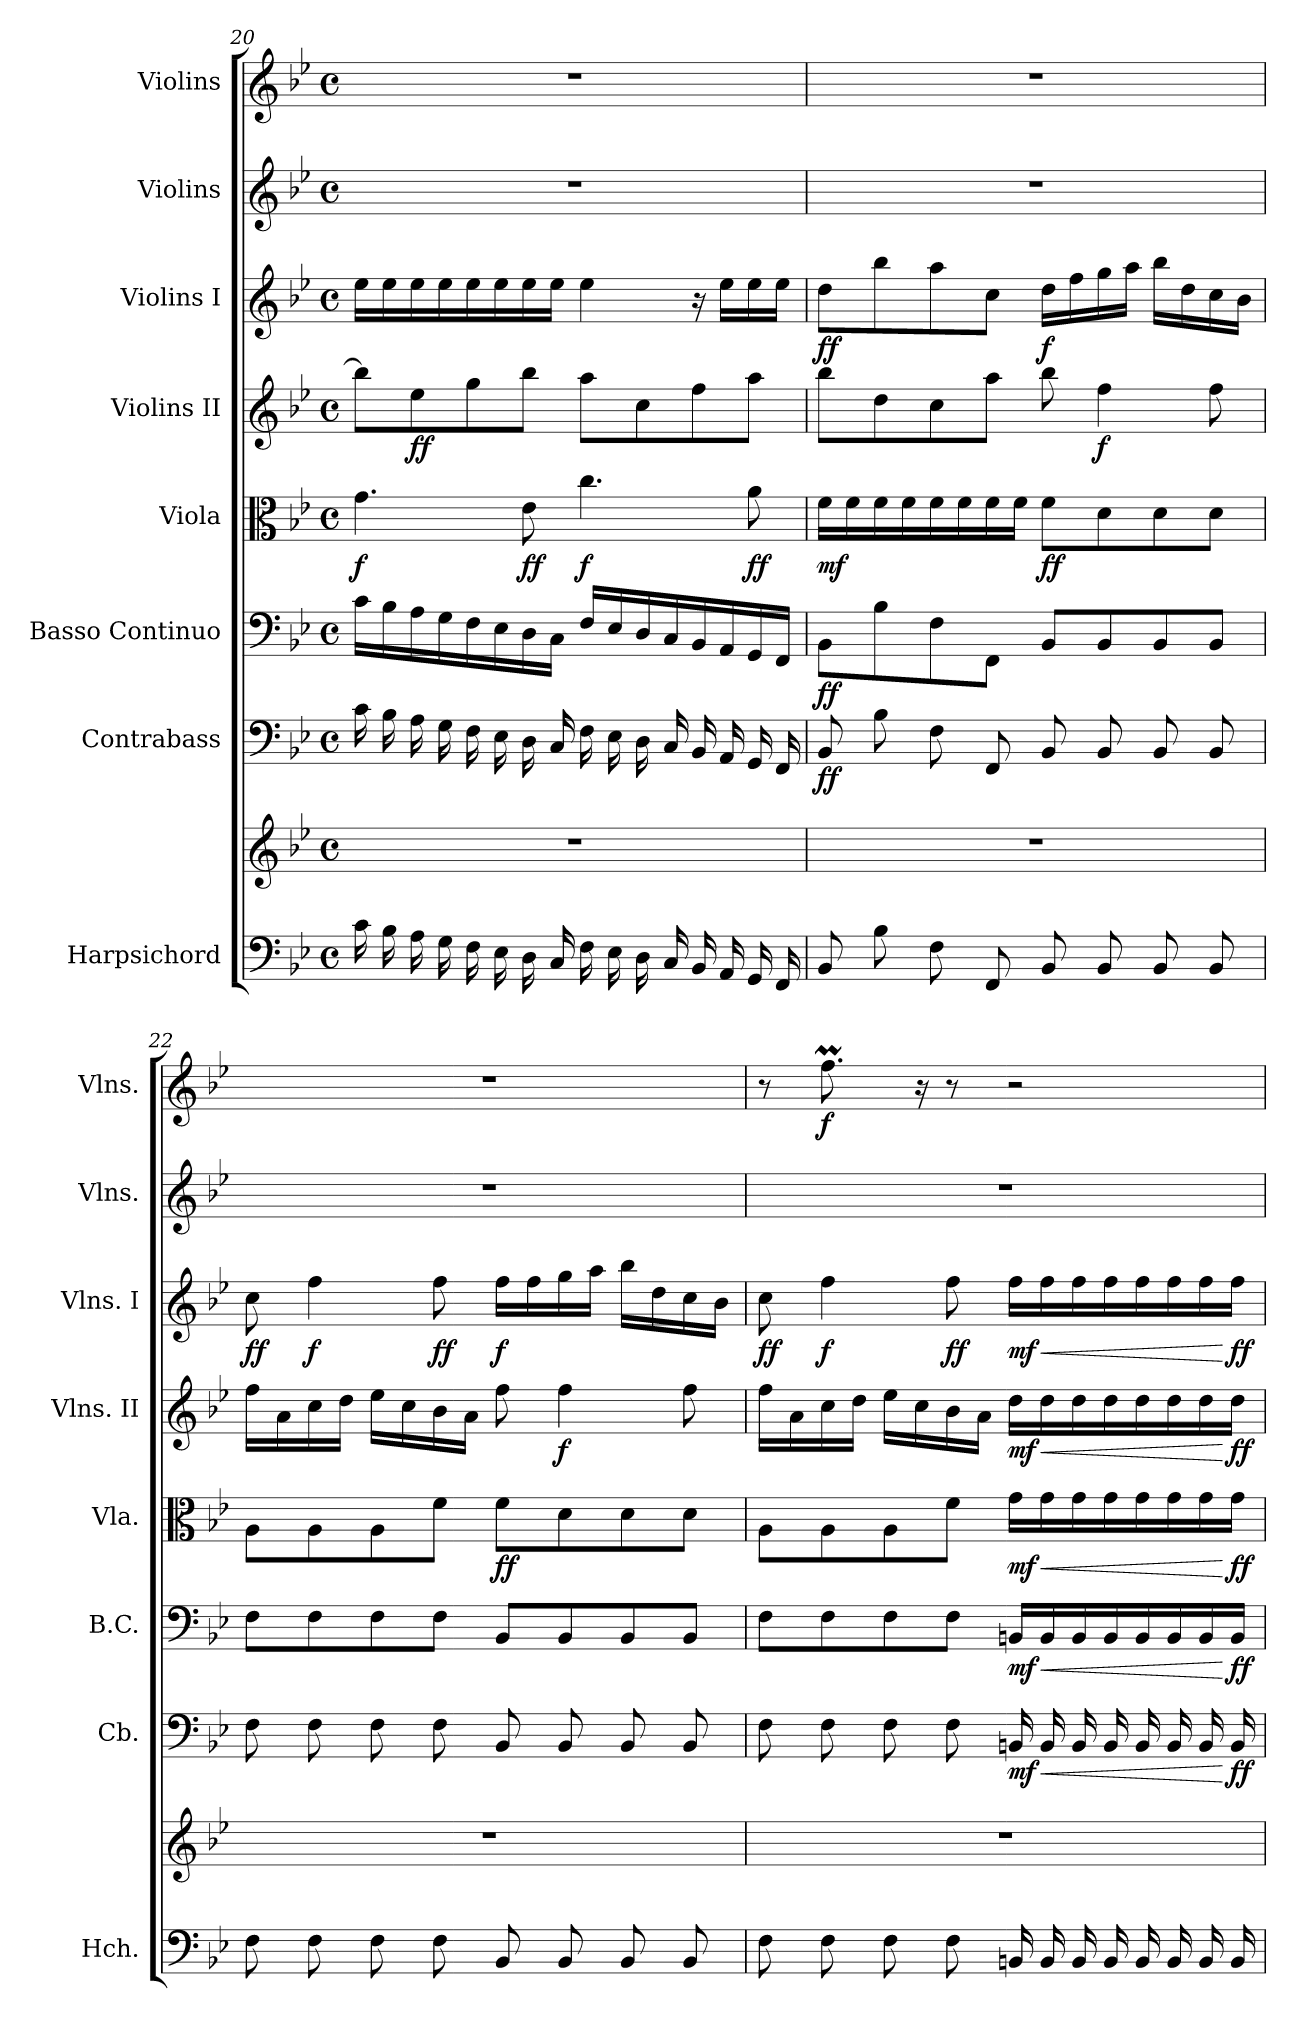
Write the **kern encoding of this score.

**kern	**kern	**kern	**dynam	**kern	**dynam	**kern	**dynam	**kern	**dynam	**kern	**dynam	**kern	**kern	**dynam
*part8	*part8	*part7	*part7	*part6	*part6	*part5	*part5	*part4	*part4	*part3	*part3	*part2	*part1	*part1
*staff9	*staff8	*staff7	*staff7	*staff6	*staff6	*staff5	*staff5	*staff4	*staff4	*staff3	*staff3	*staff2	*staff1	*staff1
*I"Harpsichord	*	*I"Contrabass	*	*I"Basso Continuo	*	*I"Viola	*	*I"Violins II	*	*I"Violins I	*	*I"Violins	*I"Violins	*
*I'Hch.	*	*I'Cb.	*	*I'B.C.	*	*I'Vla.	*	*I'Vlns. II	*	*I'Vlns. I	*	*I'Vlns.	*I'Vlns.	*
*clefF4	*clefG2	*clefF4	*	*clefF4	*	*clefC3	*	*clefG2	*	*clefG2	*	*clefG2	*clefG2	*
*	*	*ITrd7c12	*	*	*	*	*	*	*	*	*	*	*	*
*k[b-e-]	*k[b-e-]	*k[b-e-]	*	*k[b-e-]	*	*k[b-e-]	*	*k[b-e-]	*	*k[b-e-]	*	*k[b-e-]	*k[b-e-]	*
*M4/4	*M4/4	*M4/4	*	*M4/4	*	*M4/4	*	*M4/4	*	*M4/4	*	*M4/4	*M4/4	*
*met(c)	*met(c)	*met(c)	*	*met(c)	*	*met(c)	*	*met(c)	*	*met(c)	*	*met(c)	*met(c)	*
=20	=20	=20	=20	=20	=20	=20	=20	=20	=20	=20	=20	=20	=20	=20
!	!	!	!	!	!	!	!LO:DY:b	!	!	!	!	!	!	!
16c\	1r	16C\	.	16c\LL	.	4.g\	f	8bb-\L]	.	16ee-\LL	.	1r	1r	.
16B-\	.	16BB-\	.	16B-\	.	.	.	.	.	16ee-\	.	.	.	.
!	!	!	!	!	!	!	!	!	!LO:DY:b	!	!	!	!	!
16A\	.	16AA\	.	16A\	.	.	.	8ee-\	ff	16ee-\	.	.	.	.
16G\	.	16GG\	.	16G\	.	.	.	.	.	16ee-\	.	.	.	.
16F\	.	16FF\	.	16F\	.	.	.	8gg\	.	16ee-\	.	.	.	.
16E-\	.	16EE-\	.	16E-\	.	.	.	.	.	16ee-\	.	.	.	.
!	!	!	!	!	!	!	!LO:DY:b	!	!	!	!	!	!	!
16D\	.	16DD\	.	16D\	.	8e-\	ff	8bb-\J	.	16ee-\	.	.	.	.
16C/	.	16CC/	.	16C\JJ	.	.	.	.	.	16ee-\JJ	.	.	.	.
!	!	!	!	!	!	!	!LO:DY:b	!	!	!	!	!	!	!
16F\	.	16FF\	.	16F/LL	.	4.cc\	f	8aa\L	.	4ee-\	.	.	.	.
16E-\	.	16EE-\	.	16E-/	.	.	.	.	.	.	.	.	.	.
16D\	.	16DD\	.	16D/	.	.	.	8cc\	.	.	.	.	.	.
16C/	.	16CC/	.	16C/	.	.	.	.	.	.	.	.	.	.
16BB-/	.	16BBB-/	.	16BB-/	.	.	.	8ff\	.	16r	.	.	.	.
16AA/	.	16AAA/	.	16AA/	.	.	.	.	.	16ee-\LL	.	.	.	.
!	!	!	!	!	!	!	!LO:DY:b	!	!	!	!	!	!	!
16GG/	.	16GGG/	.	16GG/	.	8a\	ff	8aa\J	.	16ee-\	.	.	.	.
16FF/	.	16FFF/	.	16FF/JJ	.	.	.	.	.	16ee-\JJ	.	.	.	.
!!LO:LB:g=z
=21	=21	=21	=21	=21	=21	=21	=21	=21	=21	=21	=21	=21	=21	=21
!	!	!	!LO:DY:b	!	!LO:DY:b	!	!LO:DY:b	!	!	!	!LO:DY:b	!	!	!
8BB-/	1r	8BBB-/	ff	8BB-\L	ff	16f\LL	mf	8bb-\L	.	8dd\L	ff	1r	1r	.
.	.	.	.	.	.	16f\	.	.	.	.	.	.	.	.
8B-\	.	8BB-\	.	8B-\	.	16f\	.	8dd\	.	8bb-\	.	.	.	.
.	.	.	.	.	.	16f\	.	.	.	.	.	.	.	.
8F\	.	8FF\	.	8F\	.	16f\	.	8cc\	.	8aa\	.	.	.	.
.	.	.	.	.	.	16f\	.	.	.	.	.	.	.	.
8FF/	.	8FFF/	.	8FF\J	.	16f\	.	8aa\J	.	8cc\J	.	.	.	.
.	.	.	.	.	.	16f\JJ	.	.	.	.	.	.	.	.
!	!	!	!	!	!	!	!LO:DY:b	!	!	!	!LO:DY:b	!	!	!
8BB-/	.	8BBB-/	.	8BB-/L	.	8f\L	ff	8bb-\	.	16dd\LL	f	.	.	.
.	.	.	.	.	.	.	.	.	.	16ff\	.	.	.	.
!	!	!	!	!	!	!	!	!	!LO:DY:b	!	!	!	!	!
8BB-/	.	8BBB-/	.	8BB-/	.	8d\	.	4ff\	f	16gg\	.	.	.	.
.	.	.	.	.	.	.	.	.	.	16aa\JJ	.	.	.	.
8BB-/	.	8BBB-/	.	8BB-/	.	8d\	.	.	.	16bb-\LL	.	.	.	.
.	.	.	.	.	.	.	.	.	.	16dd\	.	.	.	.
8BB-/	.	8BBB-/	.	8BB-/J	.	8d\J	.	8ff\	.	16cc\	.	.	.	.
.	.	.	.	.	.	.	.	.	.	16b-\JJ	.	.	.	.
=22	=22	=22	=22	=22	=22	=22	=22	=22	=22	=22	=22	=22	=22	=22
!	!	!	!	!	!	!	!	!	!	!	!LO:DY:b	!	!	!
8F\	1r	8FF\	.	8F\L	.	8A\L	.	16ff\LL	.	8cc\	ff	1r	1r	.
.	.	.	.	.	.	.	.	16a\	.	.	.	.	.	.
!	!	!	!	!	!	!	!	!	!	!	!LO:DY:b	!	!	!
8F\	.	8FF\	.	8F\	.	8A\	.	16cc\	.	4ff\	f	.	.	.
.	.	.	.	.	.	.	.	16dd\JJ	.	.	.	.	.	.
8F\	.	8FF\	.	8F\	.	8A\	.	16ee-\LL	.	.	.	.	.	.
.	.	.	.	.	.	.	.	16cc\	.	.	.	.	.	.
!	!	!	!	!	!	!	!	!	!	!	!LO:DY:b	!	!	!
8F\	.	8FF\	.	8F\J	.	8f\J	.	16b-\	.	8ff\	ff	.	.	.
.	.	.	.	.	.	.	.	16a\JJ	.	.	.	.	.	.
!	!	!	!	!	!	!	!LO:DY:b	!	!	!	!LO:DY:b	!	!	!
8BB-/	.	8BBB-/	.	8BB-/L	.	8f\L	ff	8ff\	.	16ff\LL	f	.	.	.
.	.	.	.	.	.	.	.	.	.	16ff\	.	.	.	.
!	!	!	!	!	!	!	!	!	!LO:DY:b	!	!	!	!	!
8BB-/	.	8BBB-/	.	8BB-/	.	8d\	.	4ff\	f	16gg\	.	.	.	.
.	.	.	.	.	.	.	.	.	.	16aa\JJ	.	.	.	.
8BB-/	.	8BBB-/	.	8BB-/	.	8d\	.	.	.	16bb-\LL	.	.	.	.
.	.	.	.	.	.	.	.	.	.	16dd\	.	.	.	.
8BB-/	.	8BBB-/	.	8BB-/J	.	8d\J	.	8ff\	.	16cc\	.	.	.	.
.	.	.	.	.	.	.	.	.	.	16b-\JJ	.	.	.	.
!!LO:LB:g=z
=23	=23	=23	=23	=23	=23	=23	=23	=23	=23	=23	=23	=23	=23	=23
!	!	!	!	!	!	!	!	!	!	!	!LO:DY:b	!	!	!
8F\	1r	8FF\	.	8F\L	.	8A\L	.	16ff\LL	.	8cc\	ff	1r	8r	.
.	.	.	.	.	.	.	.	16a\	.	.	.	.	.	.
!	!	!	!	!	!	!	!	!	!	!	!LO:DY:b	!	!	!LO:DY:b
8F\	.	8FF\	.	8F\	.	8A\	.	16cc\	.	4ff\	f	.	8.ffM\	f
.	.	.	.	.	.	.	.	16dd\JJ	.	.	.	.	.	.
8F\	.	8FF\	.	8F\	.	8A\	.	16ee-\LL	.	.	.	.	.	.
.	.	.	.	.	.	.	.	16cc\	.	.	.	.	16r	.
!	!	!	!	!	!	!	!	!	!	!	!LO:DY:b	!	!	!
8F\	.	8FF\	.	8F\J	.	8f\J	.	16b-\	.	8ff\	ff	.	8r	.
.	.	.	.	.	.	.	.	16a\JJ	.	.	.	.	.	.
!	!	!	!LO:DY:b	!	!LO:DY:b	!	!LO:DY:b	!	!LO:DY:b	!	!LO:DY:b	!	!	!
16BBn/	.	16BBBn/	mf	16BBn/LL	mf	16g\LL	mf	16dd\LL	mf	16ff\LL	mf	.	2r	.
!	!	!	!LO:HP:b	!	!LO:HP:b	!	!LO:HP:b	!	!LO:HP:b	!	!LO:HP:b	!	!	!
16BB/	.	16BBB/	<	16BB/	<	16g\	<	16dd\	<	16ff\	<	.	.	.
16BB/	.	16BBB/	.	16BB/	.	16g\	.	16dd\	.	16ff\	.	.	.	.
16BB/	.	16BBB/	.	16BB/	.	16g\	.	16dd\	.	16ff\	.	.	.	.
16BB/	.	16BBB/	.	16BB/	.	16g\	.	16dd\	.	16ff\	.	.	.	.
16BB/	.	16BBB/	.	16BB/	.	16g\	.	16dd\	.	16ff\	.	.	.	.
16BB/	.	16BBB/	.	16BB/	.	16g\	.	16dd\	.	16ff\	.	.	.	.
!	!	!	!LO:DY:n=1:b	!	!LO:DY:n=1:b	!	!LO:DY:n=1:b	!	!LO:DY:n=1:b	!	!LO:DY:n=1:b	!	!	!
16BB/	.	16BBB/	[ ff	16BB/JJ	[ ff	16g\JJ	[ ff	16dd\JJ	[ ff	16ff\JJ	[ ff	.	.	.
=	=	=	=	=	=	=	=	=	=	=	=	=	=	=
*-	*-	*-	*-	*-	*-	*-	*-	*-	*-	*-	*-	*-	*-	*-
